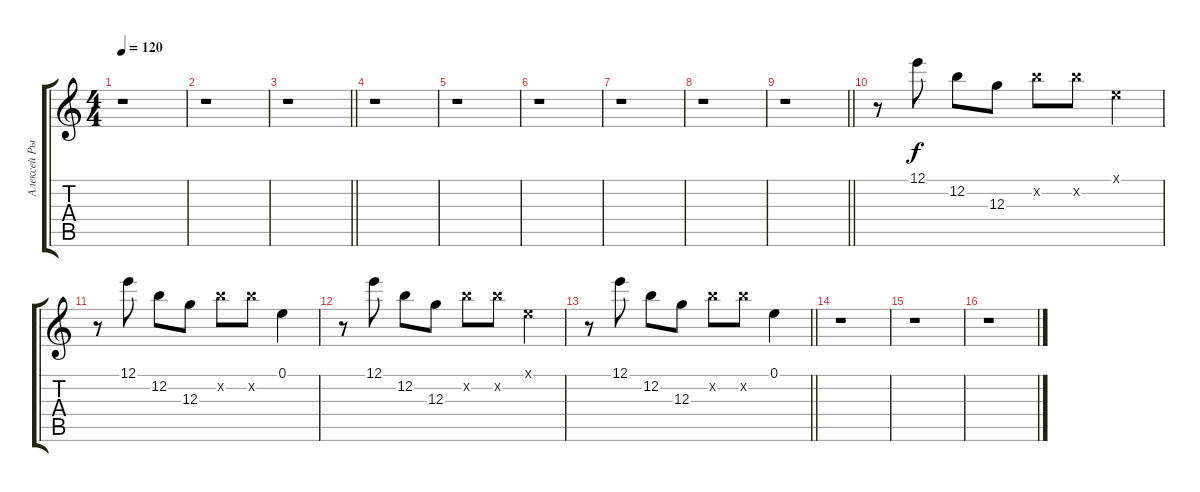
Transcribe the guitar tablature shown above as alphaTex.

\track ("Алексей Рыбин" "Алексей Ры") {instrument acousticguitarnylon}
\staff {score tabs}
\tuning (E4 B3 G3 D3 A2 E2) {hide}
\ts (4 4)
\tempo 120
\clef g2
\ks c
r.1{dy f} |
r.1 |
\barLineRight lightlight
r.1 |
r.1 |
r.1 |
r.1 |
r.1 |
r.1 |
\barLineRight lightlight
r.1 |
r.8 12.1.8 12.2.8 12.3.8 12.2{x}.8 12.2{x}.8 0.1{x}.4 |
r.8 12.1.8 12.2.8 12.3.8 12.2{x}.8 12.2{x}.8 0.1.4 |
r.8 12.1.8 12.2.8 12.3.8 12.2{x}.8 12.2{x}.8 0.1{x}.4 |
\barLineRight lightlight
r.8 12.1.8 12.2.8 12.3.8 12.2{x}.8 12.2{x}.8 0.1.4 |
r.1 |
r.1 |
r.1
